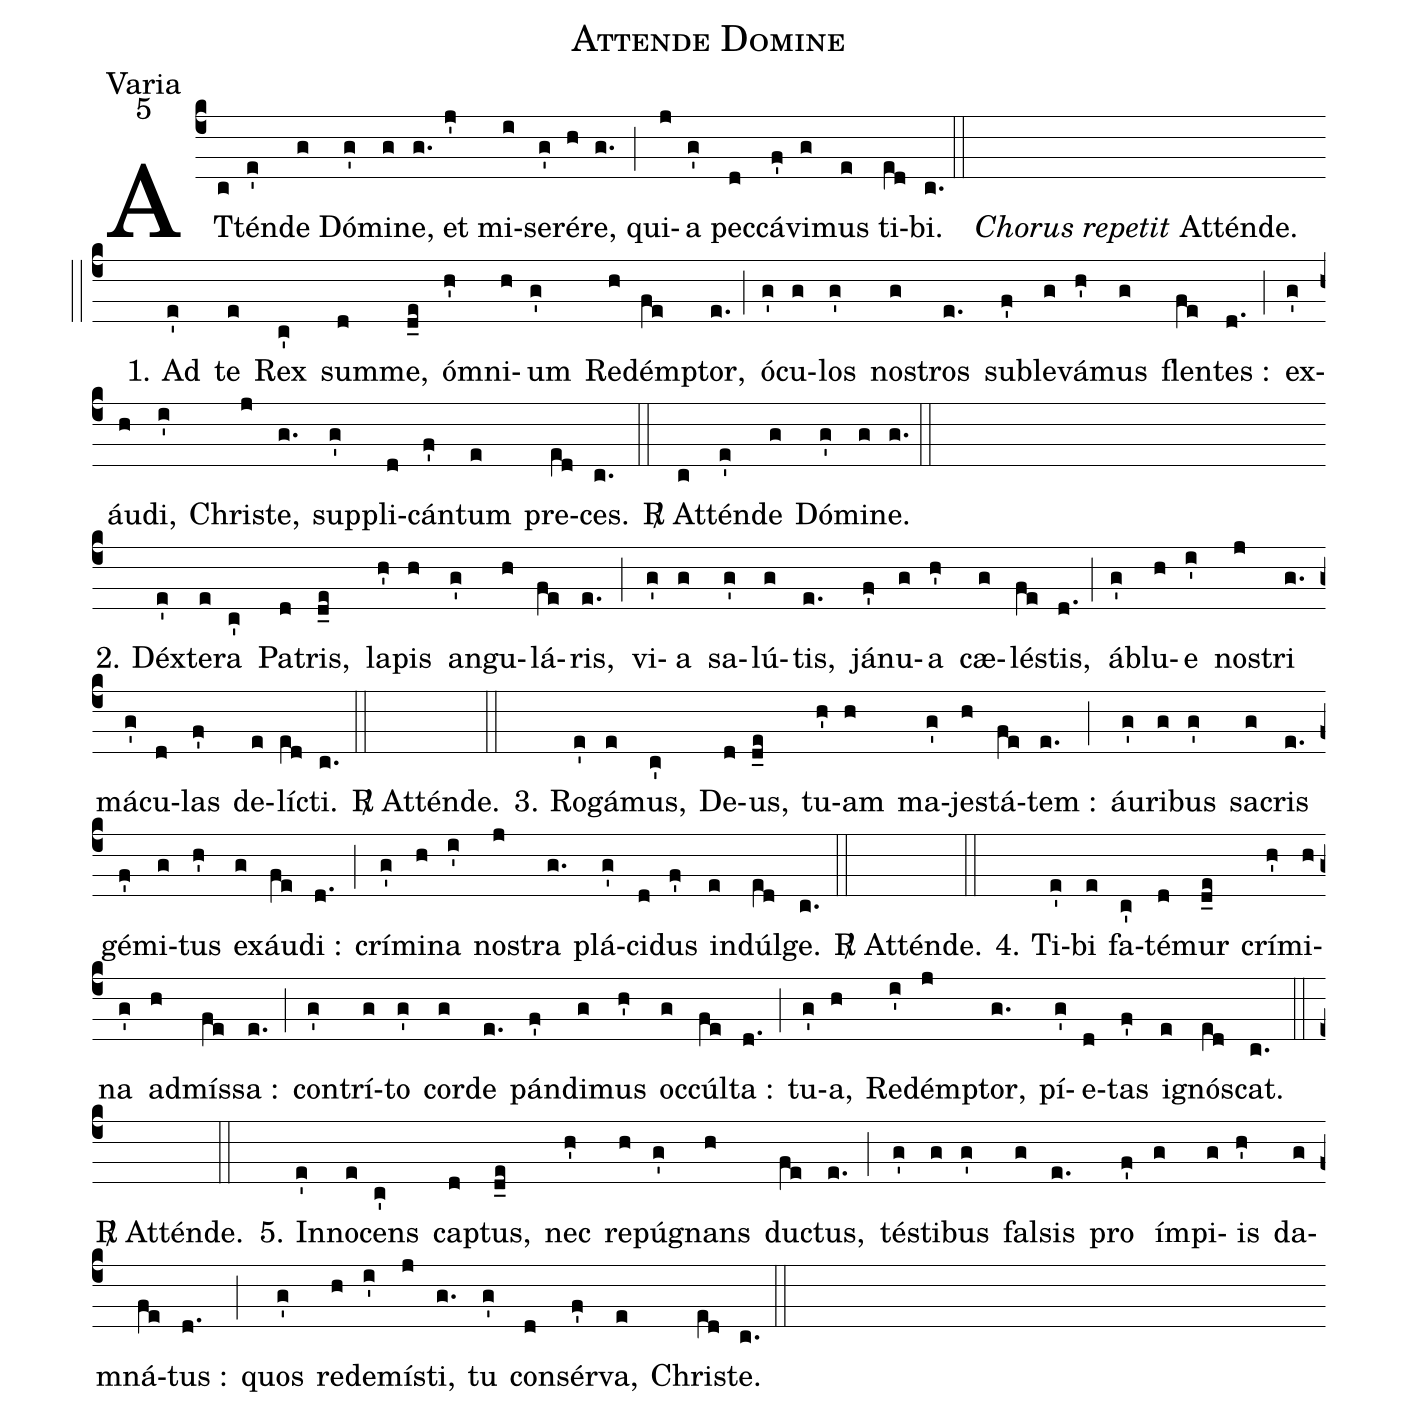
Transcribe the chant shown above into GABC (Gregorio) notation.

name:Attende Domine;
office-part:Varia;
mode:5;
%%
(c4) AT(c)tén(e')de(g) Dó(g')mi(g)ne,(g.) et(j') mi(i)se(g')ré(h)re,(g.) (;) qui(j)a(g') pec(d)cá(f')vi(g)mus(e) ti(e[ll:1]d)bi.(c.) (::)
() <i>Chorus repetit</i>( ) Atténde.() (Z-) (::)

1. Ad(e') te(e) Rex(c') sum(d)me,(d_e) ó(h')mni(h)um(g') Red(h)ém(fe)ptor,(e.) (;)
ó(g')cu(g)los(g') no(g)stros(e.) sub(f')le(g)vá(h')mus(g) flen(fe)tes :(d.) (;)
ex(g')áu(h)di,(i') Chri(j)ste,(g.) sup(g')pli(d)cán(f')tum(e) pre(e[ll:1]d)ces.(c.) (::)
<sp>R/</sp> At(c)tén(e')de(g) Dó(g')mi(g)ne.(g.) (::) (Z-)

2. Déx(e')te(e)ra(c') Pa(d)tris,(d_e) la(h')pis(h) an(g')gu(h)lá(fe)ris,(e.) (;)
vi(g')a(g) sa(g')lú(g)tis,(e.) já(f')nu(g)a(h') cæ(g)lé(fe)stis,(d.) (;)
áb(g')lu(h)e(i') no(j)stri(g.) má(g')cu(d)las(f') de(e)lí(e[ll:1]d)cti.(c.) (::)
<sp>R/</sp> Atténde.(////) (::)
%Z-)

3. Ro(e')gá(e)mus,(c') De(d)us,(d_e) tu(h')am(h) ma(g')je(h)stá(fe)tem :(e.) (;)
áu(g')ri(g)bus(g') sa(g)cris(e.) gé(f')mi(g)tus(h') ex(g)áu(fe)di :(d.) (;)
crí(g')mi(h)na(i') no(j)stra(g.) plá(g')ci(d)dus(f') in(e)dúl(e[ll:1]d)ge.(c.) (::)
<sp>R/</sp> Atténde.(////) (::)
%(Z-)

4. Ti(e')bi(e) fa(c')té(d)mur(d_e) crí(h')mi(h)na(g') ad(h)mís(fe)sa :(e.) (;)
con(g')trí(g)to(g') cor(g)de(e.) pán(f')di(g)mus(h') oc(g)cúl(fe)ta :(d.) (;)
tu(g')a,(h) Red(i')ém(j)ptor,(g.) pí(g')e(d)tas(f') i(e)gnó(e[ll:1]d)scat.(c.) (::)
<sp>R/</sp> Atténde.(////) (::)
%(Z-)

5. In(e')no(e)cens(c') ca(d)ptus,(d_e) nec(h') re(h)pú(g')gnans(h) du(fe)ctus,(e.) (;)
té(g')sti(g)bus(g') fal(g)sis(e.) pro(f') ím(g)pi(g)is(h') da(g)mná(fe)tus :(d.) (;)
quos(g') red(h)e(i')mí(j)sti,(g.) tu(g') con(d)sér(f')va,(e) Chri(e[ll:1]d)ste.(c.) (::)
